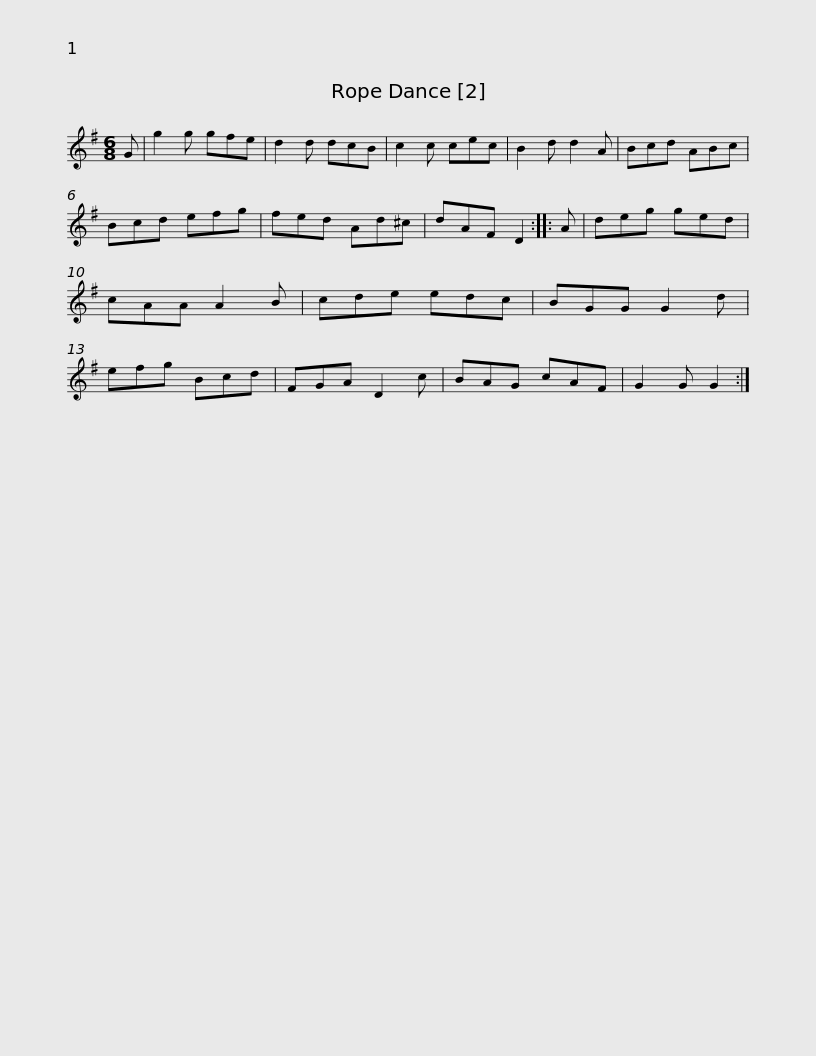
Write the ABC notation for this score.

X:1
L:1/8
M:6/8
I:linebreak $
K:G
V:1 treble
V:1
 G | g2 g gfe | d2 d dcB | c2 c cec | B2 d d2 A | %5
 Bcd ABc | Bcd efg | fed Ad^c | dAF D2 ::$ A | %10
 deg ged | cAA A2 B | cde edc | BGG G2 d | efg Bcd | %15
 FGA D2 c | BAG cAF |$ G2 G G2 :| %18
